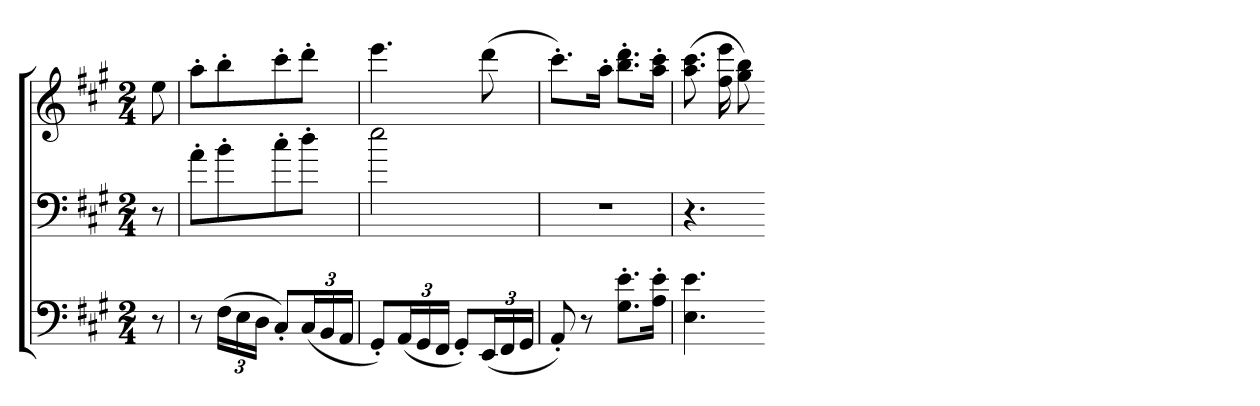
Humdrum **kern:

**kern	**kern	**kern
*part3	*part2	*part1
*staff3	*staff2	*staff1
*clefF4	*clefF4	*clefG2
*k[f#c#g#]	*k[f#c#g#]	*k[f#c#g#]
*A:	*A:	*A:
*M2/4	*M2/4	*M2/4
=	=	=
8r	8r	8ee
=	=	=
8r	8a'L	8aa'L
(24F#LL	8b'	8bb'
24E	.	.
24DJJ	.	.
8C#'L)	8cc#'	8ccc#'
(24C#L	8dd'J	8ddd'J
24BB	.	.
24AAJJ	.	.
=	=	=
8GG#'L)	2ee	4.eee
(24AAL	.	.
24GG#	.	.
24FF#JJ	.	.
8GG#'L)	.	.
(24EEL	.	(8ddd
24FF#	.	.
24GG#JJ	.	.
=	=	=
8AA')	2r	8.ccc#'L)
8r	.	.
.	.	16aa'Jk
8.G#' 8.e'L	.	8.bb' 8.ddd'L
16A' 16e'Jk	.	16aa' 16ccc#'Jk
=	=	=
4.E 4.e	4.r	(8.aa 8.ccc#
.	.	16ff# 16eee
.	.	8gg# 8bb)
=-	=-	=-
*-	*-	*-
